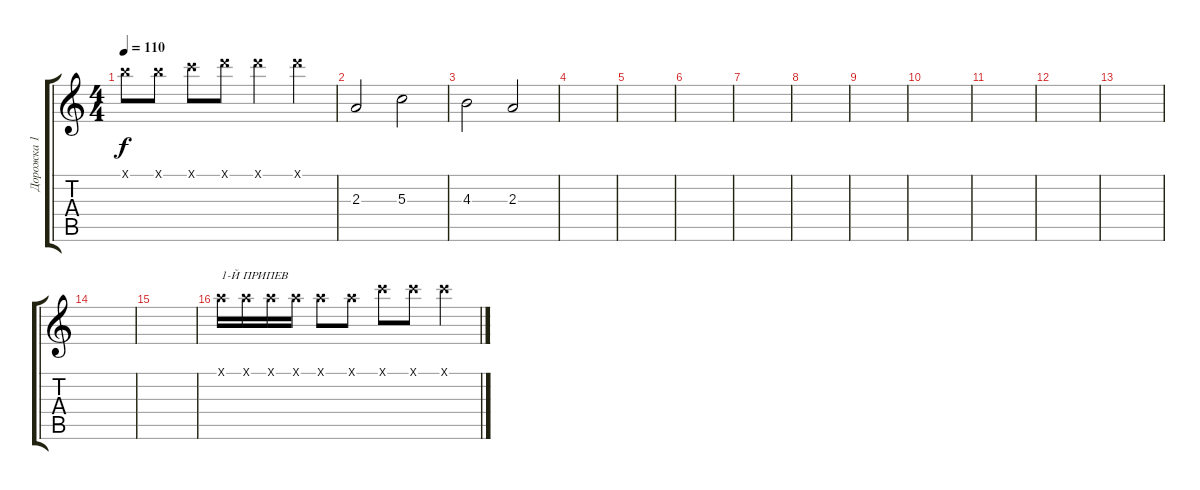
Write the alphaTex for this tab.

\track ("Дорожка 1" "Дорожка 1") {instrument acousticguitarsteel}
\staff {score tabs}
\tuning (E4 B3 G3 D3 A2 E2) {hide}
\ts (4 4)
\tempo 110
\clef g2
\ks c
7.1{x}.8{dy f} 7.1{x}.8 8.1{x}.8 10.1{x}.8 10.1{x}.4 10.1{x}.4 |
2.3.2 5.3.2 |
4.3.2 2.3.2 |
|
|
|
|
|
|
|
|
|
|
|
|
5.1{x}.16{txt "1-Й ПРИПЕВ"} 5.1{x}.16 5.1{x}.16 5.1{x}.16 5.1{x}.8 5.1{x}.8 8.1{x}.8 8.1{x}.8 8.1{x}.4
